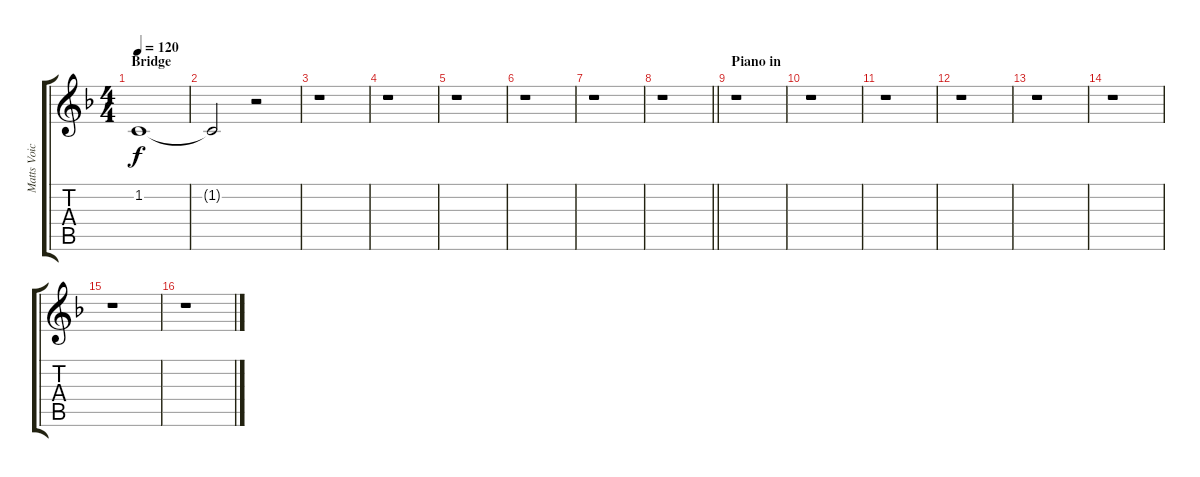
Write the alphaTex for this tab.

\track ("Matts Voice" "Matts Voic") {mute instrument voiceoohs}
\staff {score tabs}
\tuning (E4 B3 G3 D3 A2 E2) {hide}
\ts (4 4)
\section ("" "Bridge")
\tempo 120
\clef g2
\ks f
1.2{t}.1{dy f} |
1.2{t}.2 r.2 |
r.1 |
r.1 |
r.1 |
r.1 |
r.1 |
\barLineRight lightlight
r.1 |
\section ("" "Piano in")
r.1 |
r.1 |
r.1 |
r.1 |
r.1 |
r.1 |
r.1 |
r.1
